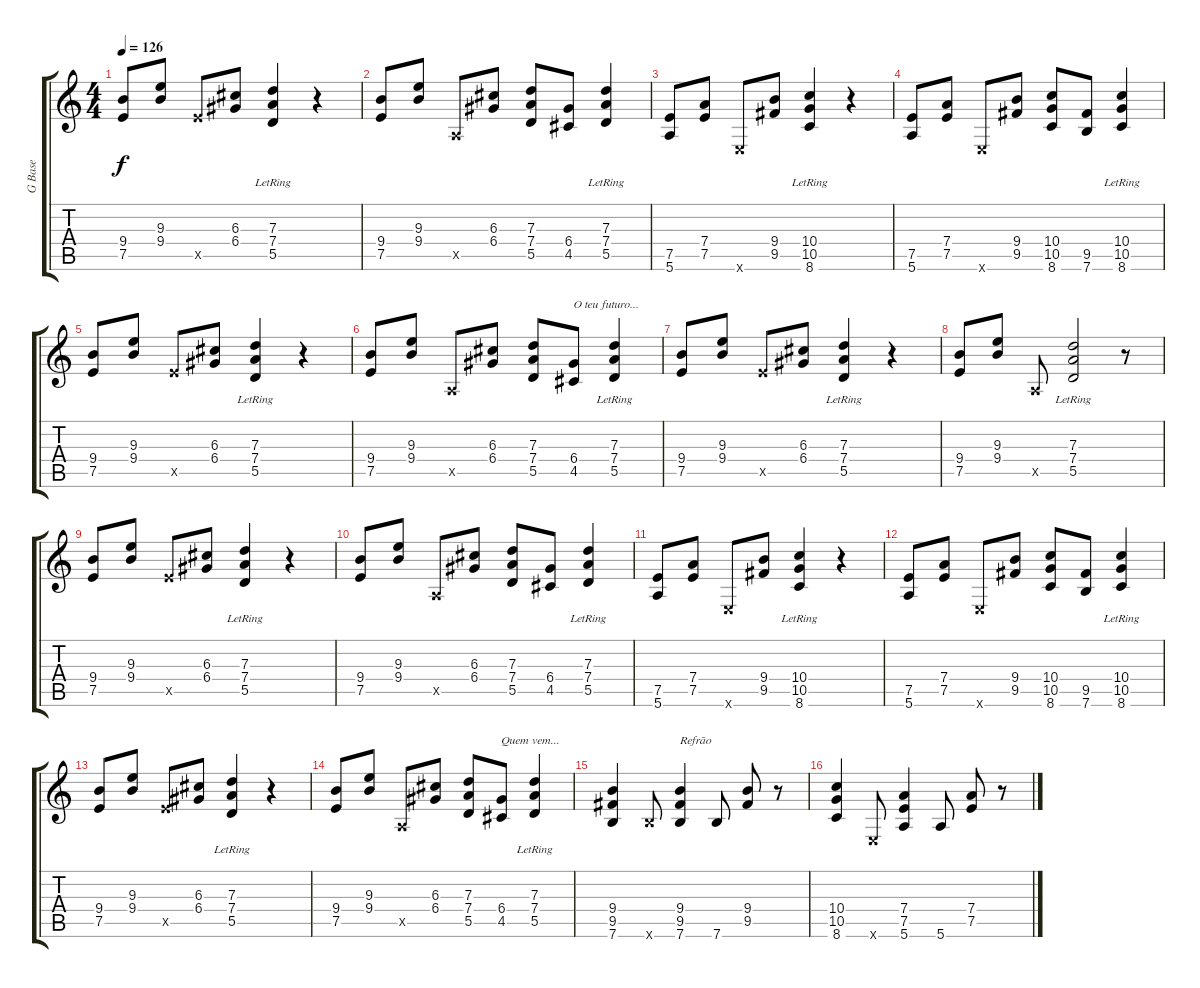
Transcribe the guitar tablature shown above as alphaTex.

\track ("G Base" "G Base") {instrument acousticguitarnylon}
\staff {score tabs}
\tuning (E4 B3 G3 D3 A2 E2) {hide}
\ts (4 4)
\tempo 126
\clef g2
\ks c
(9.4 7.5).8{dy f} (9.3 9.4).8 7.5{x}.8 (6.3 6.4).8 (7.3{lr} 7.4{lr} 5.5{lr}).4 r.4 |
(9.4 7.5).8 (9.3 9.4).8 0.5{x}.8 (6.3 6.4).8 (7.3 7.4 5.5).8 (6.4 4.5).8 (7.3{lr} 7.4{lr} 5.5{lr}).4 |
(7.5 5.6).8 (7.4 7.5).8 0.6{x}.8 (9.4 9.5).8 (10.4{lr} 10.5{lr} 8.6{lr}).4 r.4 |
(7.5 5.6).8 (7.4 7.5).8 0.6{x}.8 (9.4 9.5).8 (10.4 10.5 8.6).8 (9.5 7.6).8 (10.4{lr} 10.5{lr} 8.6{lr}).4 |
(9.4 7.5).8 (9.3 9.4).8 7.5{x}.8 (6.3 6.4).8 (7.3{lr} 7.4{lr} 5.5{lr}).4 r.4 |
(9.4 7.5).8 (9.3 9.4).8 0.5{x}.8 (6.3 6.4).8 (7.3 7.4 5.5).8 (6.4 4.5).8{txt "O teu futuro..."} (7.3{lr} 7.4{lr} 5.5{lr}).4 |
(9.4 7.5).8 (9.3 9.4).8 7.5{x}.8 (6.3 6.4).8 (7.3{lr} 7.4{lr} 5.5{lr}).4 r.4 |
(9.4 7.5).8 (9.3 9.4).8 0.5{x}.8 (7.3{lr} 7.4{lr} 5.5{lr}).2 r.8 |
(9.4 7.5).8 (9.3 9.4).8 7.5{x}.8 (6.3 6.4).8 (7.3{lr} 7.4{lr} 5.5{lr}).4 r.4 |
(9.4 7.5).8 (9.3 9.4).8 0.5{x}.8 (6.3 6.4).8 (7.3 7.4 5.5).8 (6.4 4.5).8 (7.3{lr} 7.4{lr} 5.5{lr}).4 |
(7.5 5.6).8 (7.4 7.5).8 0.6{x}.8 (9.4 9.5).8 (10.4{lr} 10.5{lr} 8.6{lr}).4 r.4 |
(7.5 5.6).8 (7.4 7.5).8 0.6{x}.8 (9.4 9.5).8 (10.4 10.5 8.6).8 (9.5 7.6).8 (10.4{lr} 10.5{lr} 8.6{lr}).4 |
(9.4 7.5).8 (9.3 9.4).8 7.5{x}.8 (6.3 6.4).8 (7.3{lr} 7.4{lr} 5.5{lr}).4 r.4 |
(9.4 7.5).8 (9.3 9.4).8 0.5{x}.8 (6.3 6.4).8 (7.3 7.4 5.5).8 (6.4 4.5).8{txt "Quem vem..."} (7.3{lr} 7.4{lr} 5.5{lr}).4 |
(9.4 9.5 7.6).4 7.6{x}.8 (9.4 9.5 7.6).4{txt "Refrão"} 7.6.8 (9.4 9.5).8 r.8 |
(10.4 10.5 8.6).4 0.6{x}.8 (7.4 7.5 5.6).4 5.6.8 (7.4 7.5).8 r.8
